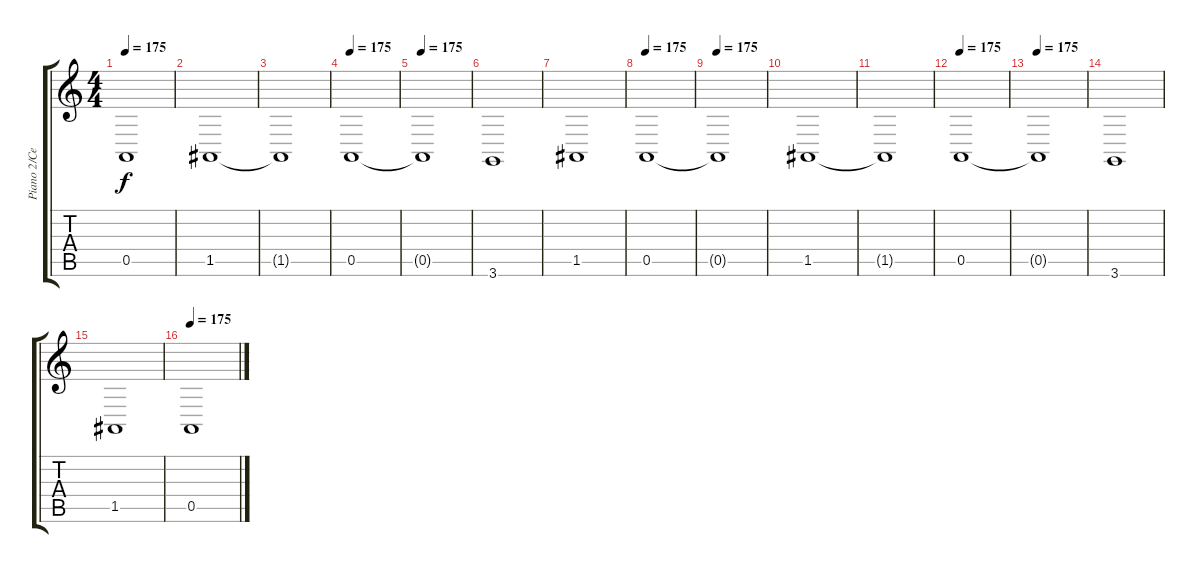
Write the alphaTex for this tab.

\track ("Piano 2/Cello" "Piano 2/Ce") {instrument acousticgrandpiano}
\staff {score tabs}
\tuning (E4 B3 G3 D3 A2 E2) {hide}
\ts (4 4)
\tempo 175
\clef g2
\ks c
0.5{t}.1{dy f} |
1.5.1{instrument viola} |
1.5{t}.1 |
\tempo 175
0.5.1 |
\tempo 175
0.5{t}.1 |
3.6.1{instrument viola} |
1.5.1 |
\tempo 175
0.5.1{instrument viola} |
\tempo 175
0.5{t}.1 |
1.5.1{instrument viola} |
1.5{t}.1 |
\tempo 175
0.5.1 |
\tempo 175
0.5{t}.1 |
3.6.1{instrument viola} |
1.5.1 |
\tempo 175
0.5.1
